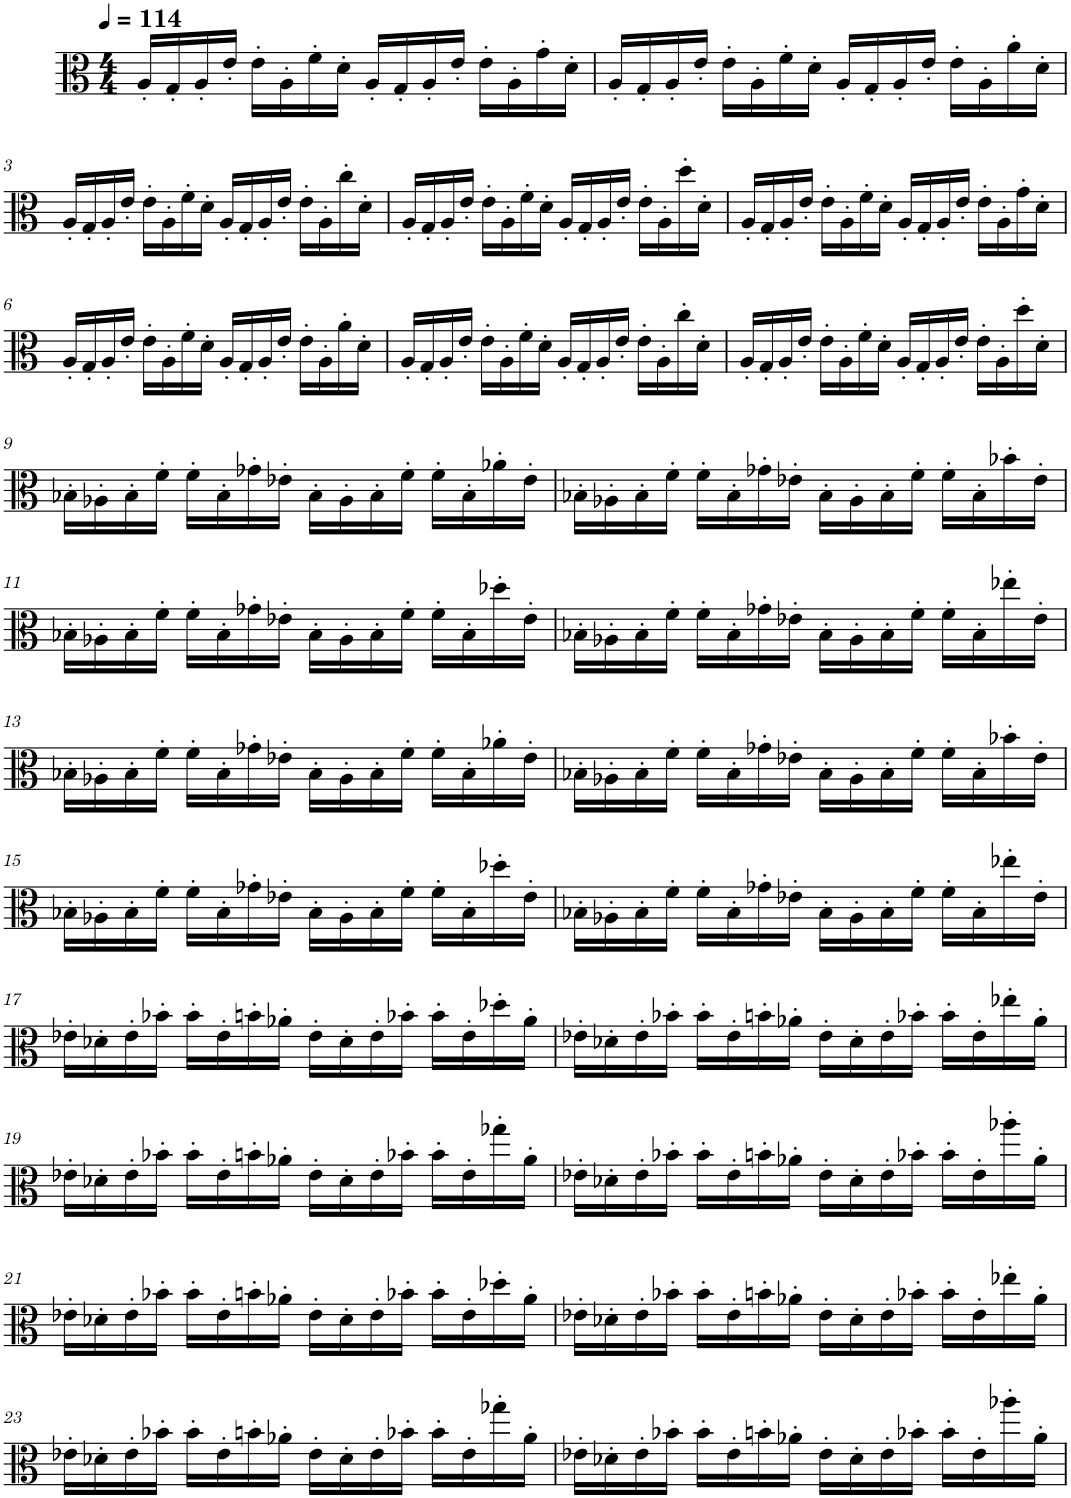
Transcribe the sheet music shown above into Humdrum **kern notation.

**kern
*part1
*staff1
*I"Viola
*I'Vla.
*clefC3
*k[]
*M4/4
*MM114
=1
16A'/LL
16G'/
16A'/
16e'/JJ
16e'\LL
16A'\
16f'\
16d'\JJ
16A'/LL
16G'/
16A'/
16e'/JJ
16e'\LL
16A'\
16g'\
16d'\JJ
=2
16A'/LL
16G'/
16A'/
16e'/JJ
16e'\LL
16A'\
16f'\
16d'\JJ
16A'/LL
16G'/
16A'/
16e'/JJ
16e'\LL
16A'\
16a'\
16d'\JJ
!!LO:LB:g=z
=3
16A'/LL
16G'/
16A'/
16e'/JJ
16e'\LL
16A'\
16f'\
16d'\JJ
16A'/LL
16G'/
16A'/
16e'/JJ
16e'\LL
16A'\
16cc'\
16d'\JJ
=4
16A'/LL
16G'/
16A'/
16e'/JJ
16e'\LL
16A'\
16f'\
16d'\JJ
16A'/LL
16G'/
16A'/
16e'/JJ
16e'\LL
16A'\
16dd'\
16d'\JJ
=5
16A'/LL
16G'/
16A'/
16e'/JJ
16e'\LL
16A'\
16f'\
16d'\JJ
16A'/LL
16G'/
16A'/
16e'/JJ
16e'\LL
16A'\
16g'\
16d'\JJ
!!LO:LB:g=z
=6
16A'/LL
16G'/
16A'/
16e'/JJ
16e'\LL
16A'\
16f'\
16d'\JJ
16A'/LL
16G'/
16A'/
16e'/JJ
16e'\LL
16A'\
16a'\
16d'\JJ
=7
16A'/LL
16G'/
16A'/
16e'/JJ
16e'\LL
16A'\
16f'\
16d'\JJ
16A'/LL
16G'/
16A'/
16e'/JJ
16e'\LL
16A'\
16cc'\
16d'\JJ
=8
16A'/LL
16G'/
16A'/
16e'/JJ
16e'\LL
16A'\
16f'\
16d'\JJ
16A'/LL
16G'/
16A'/
16e'/JJ
16e'\LL
16A'\
16dd'\
16d'\JJ
!!LO:LB:g=z
=9
16B-X'\LL
16A-X'\
16B-'\
16f'\JJ
16f'\LL
16B-'\
16g-X'\
16e-X'\JJ
16B-'\LL
16A-'\
16B-'\
16f'\JJ
16f'\LL
16B-'\
16a-X'\
16e-'\JJ
=10
16B-X'\LL
16A-X'\
16B-'\
16f'\JJ
16f'\LL
16B-'\
16g-X'\
16e-X'\JJ
16B-'\LL
16A-'\
16B-'\
16f'\JJ
16f'\LL
16B-'\
16b-X'\
16e-'\JJ
!!LO:LB:g=z
=11
16B-X'\LL
16A-X'\
16B-'\
16f'\JJ
16f'\LL
16B-'\
16g-X'\
16e-X'\JJ
16B-'\LL
16A-'\
16B-'\
16f'\JJ
16f'\LL
16B-'\
16dd-X'\
16e-'\JJ
=12
16B-X'\LL
16A-X'\
16B-'\
16f'\JJ
16f'\LL
16B-'\
16g-X'\
16e-X'\JJ
16B-'\LL
16A-'\
16B-'\
16f'\JJ
16f'\LL
16B-'\
16ee-X'\
16e-'\JJ
!!LO:LB:g=z
=13
16B-X'\LL
16A-X'\
16B-'\
16f'\JJ
16f'\LL
16B-'\
16g-X'\
16e-X'\JJ
16B-'\LL
16A-'\
16B-'\
16f'\JJ
16f'\LL
16B-'\
16a-X'\
16e-'\JJ
=14
16B-X'\LL
16A-X'\
16B-'\
16f'\JJ
16f'\LL
16B-'\
16g-X'\
16e-X'\JJ
16B-'\LL
16A-'\
16B-'\
16f'\JJ
16f'\LL
16B-'\
16b-X'\
16e-'\JJ
!!LO:LB:g=z
=15
16B-X'\LL
16A-X'\
16B-'\
16f'\JJ
16f'\LL
16B-'\
16g-X'\
16e-X'\JJ
16B-'\LL
16A-'\
16B-'\
16f'\JJ
16f'\LL
16B-'\
16dd-X'\
16e-'\JJ
=16
16B-X'\LL
16A-X'\
16B-'\
16f'\JJ
16f'\LL
16B-'\
16g-X'\
16e-X'\JJ
16B-'\LL
16A-'\
16B-'\
16f'\JJ
16f'\LL
16B-'\
16ee-X'\
16e-'\JJ
!!LO:LB:g=z
=17
16e-X'\LL
16d-X'\
16e-'\
16b-X'\JJ
16b-'\LL
16e-'\
16bn'\
16a-X'\JJ
16e-'\LL
16d-'\
16e-'\
16b-X'\JJ
16b-'\LL
16e-'\
16dd-X'\
16a-'\JJ
=18
16e-X'\LL
16d-X'\
16e-'\
16b-X'\JJ
16b-'\LL
16e-'\
16bn'\
16a-X'\JJ
16e-'\LL
16d-'\
16e-'\
16b-X'\JJ
16b-'\LL
16e-'\
16ee-X'\
16a-'\JJ
!!LO:LB:g=z
=19
16e-X'\LL
16d-X'\
16e-'\
16b-X'\JJ
16b-'\LL
16e-'\
16bn'\
16a-X'\JJ
16e-'\LL
16d-'\
16e-'\
16b-X'\JJ
16b-'\LL
16e-'\
16gg-X'\
16a-'\JJ
=20
16e-X'\LL
16d-X'\
16e-'\
16b-X'\JJ
16b-'\LL
16e-'\
16bn'\
16a-X'\JJ
16e-'\LL
16d-'\
16e-'\
16b-X'\JJ
16b-'\LL
16e-'\
16aa-X'\
16a-'\JJ
!!LO:LB:g=z
=21
16e-X'\LL
16d-X'\
16e-'\
16b-X'\JJ
16b-'\LL
16e-'\
16bn'\
16a-X'\JJ
16e-'\LL
16d-'\
16e-'\
16b-X'\JJ
16b-'\LL
16e-'\
16dd-X'\
16a-'\JJ
=22
16e-X'\LL
16d-X'\
16e-'\
16b-X'\JJ
16b-'\LL
16e-'\
16bn'\
16a-X'\JJ
16e-'\LL
16d-'\
16e-'\
16b-X'\JJ
16b-'\LL
16e-'\
16ee-X'\
16a-'\JJ
!!LO:LB:g=z
=23
16e-X'\LL
16d-X'\
16e-'\
16b-X'\JJ
16b-'\LL
16e-'\
16bn'\
16a-X'\JJ
16e-'\LL
16d-'\
16e-'\
16b-X'\JJ
16b-'\LL
16e-'\
16gg-X'\
16a-'\JJ
=24
16e-X'\LL
16d-X'\
16e-'\
16b-X'\JJ
16b-'\LL
16e-'\
16bn'\
16a-X'\JJ
16e-'\LL
16d-'\
16e-'\
16b-X'\JJ
16b-'\LL
16e-'\
16aa-X'\
16a-'\JJ
=
*-
